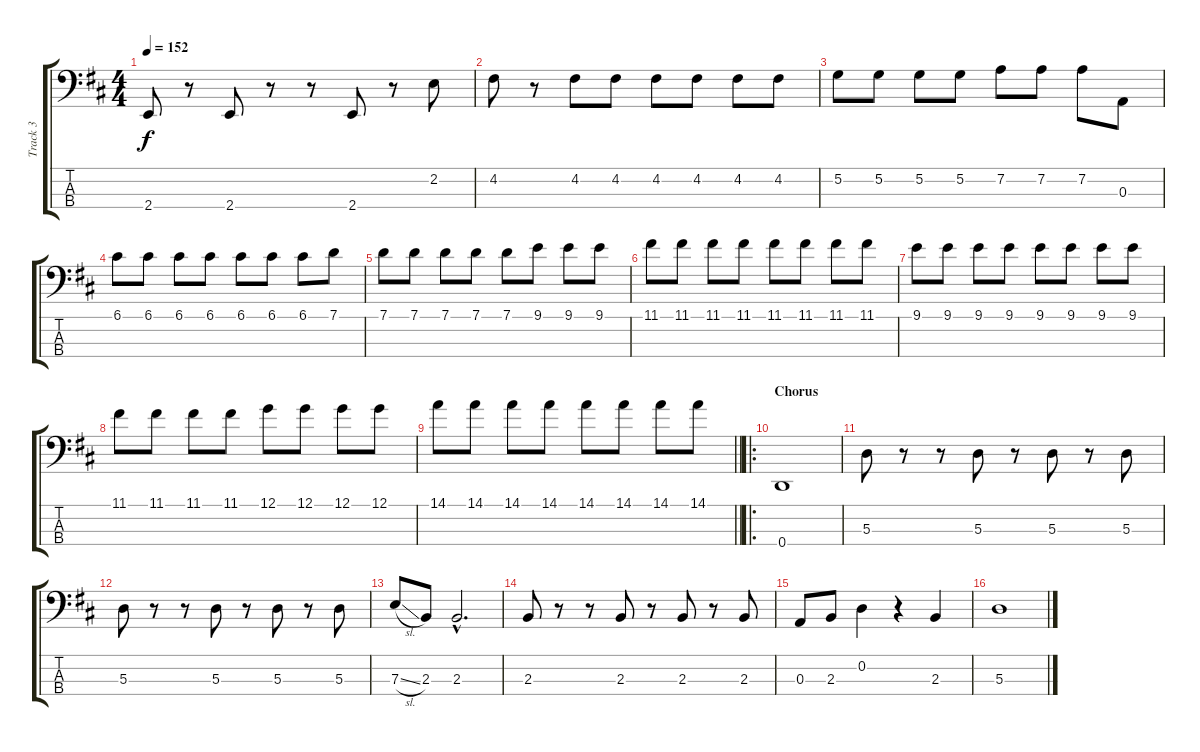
\track ("Track 3" "Track 3") {instrument electricbassfinger}
\staff {score tabs}
\tuning (G2 D2 A1 D1) {hide}
\ts (4 4)
\tempo 152
\clef f4
\ks d
2.4.8{dy f} r.8 2.4.8 r.8 r.8 2.4.8 r.8 2.2.8 |
4.2.8 r.8 4.2.8 4.2.8 4.2.8 4.2.8 4.2.8 4.2.8 |
5.2.8 5.2.8 5.2.8 5.2.8 7.2.8 7.2.8 7.2.8 0.3.8 |
6.1.8 6.1.8 6.1.8 6.1.8 6.1.8 6.1.8 6.1.8 7.1.8 |
7.1.8 7.1.8 7.1.8 7.1.8 7.1.8 9.1.8 9.1.8 9.1.8 |
11.1.8 11.1.8 11.1.8 11.1.8 11.1.8 11.1.8 11.1.8 11.1.8 |
9.1.8 9.1.8 9.1.8 9.1.8 9.1.8 9.1.8 9.1.8 9.1.8 |
11.1.8 11.1.8 11.1.8 11.1.8 12.1.8 12.1.8 12.1.8 12.1.8 |
\barLineRight lightlight
14.1.8 14.1.8 14.1.8 14.1.8 14.1.8 14.1.8 14.1.8 14.1.8 |
\ro
\section ("" "Chorus")
0.4.1 |
5.3.8 r.8 r.8 5.3.8 r.8 5.3.8 r.8 5.3.8 |
5.3.8 r.8 r.8 5.3.8 r.8 5.3.8 r.8 5.3.8 |
7.3{sl}.8 2.3.8 2.3{hac}.2{d} |
2.3.8 r.8 r.8 2.3.8 r.8 2.3.8 r.8 2.3.8 |
0.3.8 2.3.8 0.2.4 r.4 2.3.4 |
5.3.1
